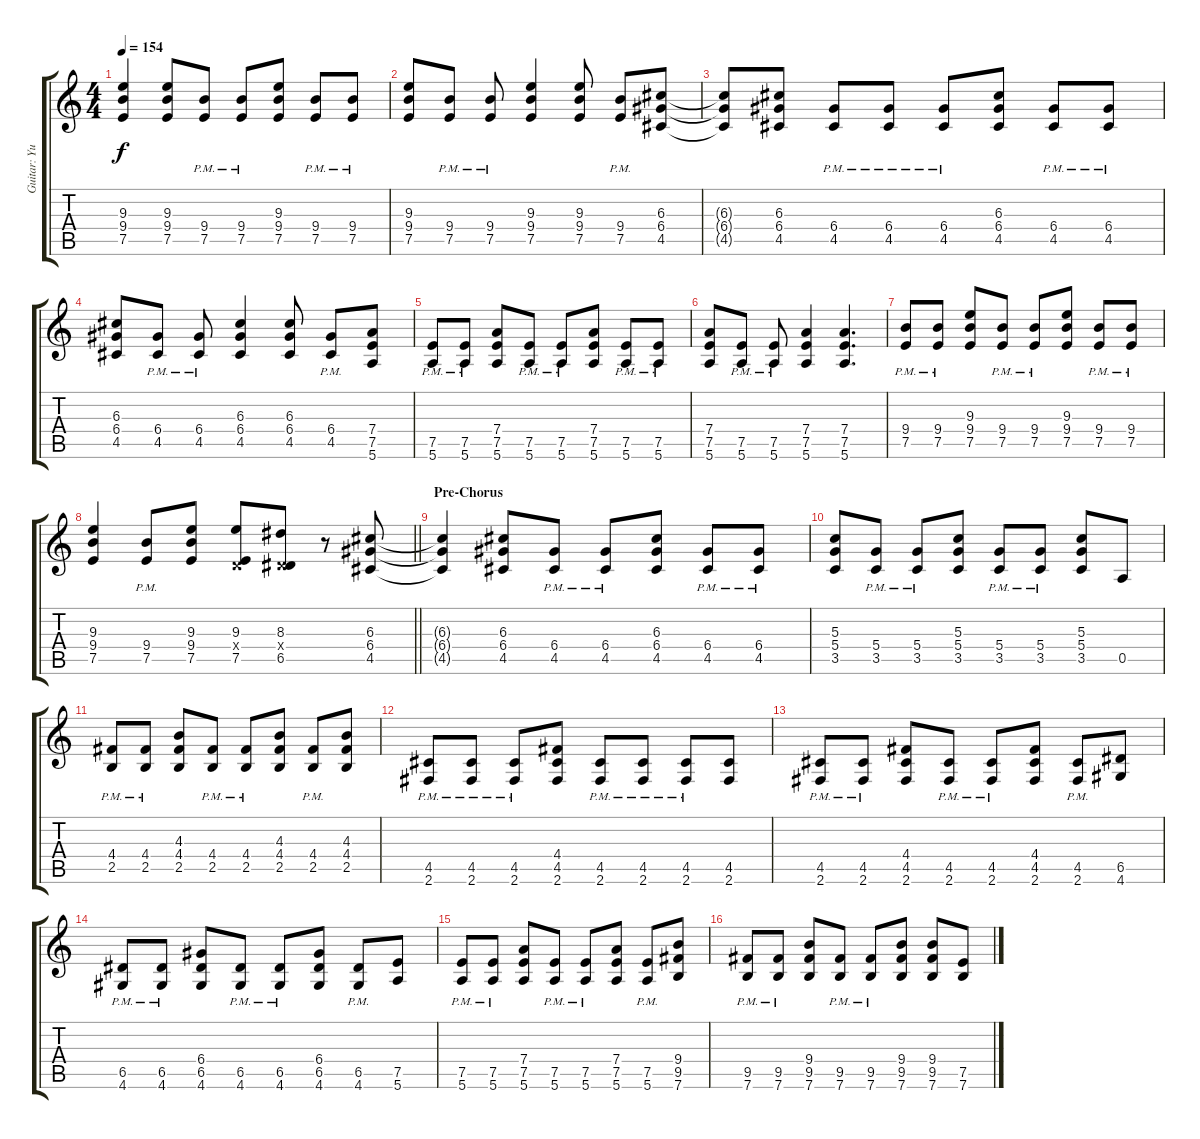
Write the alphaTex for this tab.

\track ("Guitar: Yui Hirasawa" "Guitar: Yu") {instrument distortionguitar}
\staff {score tabs}
\tuning (E4 B3 G3 D3 A2 E2) {hide}
\ts (4 4)
\tempo 154
\clef g2
\ks c
(9.3{t} 9.4{t} 7.5{t}).4{dy f} (9.3 9.4 7.5).8 (9.4{pm} 7.5{pm}).8 (9.4{pm} 7.5{pm}).8 (9.3 9.4 7.5).8 (9.4{pm} 7.5{pm}).8 (9.4{pm} 7.5{pm}).8 |
(9.3 9.4 7.5).8 (9.4{pm} 7.5{pm}).8 (9.4{pm} 7.5{pm}).8 (9.3 9.4 7.5).4 (9.3 9.4 7.5).8 (9.4{pm} 7.5{pm}).8 (6.3 6.4 4.5).8 |
(6.3{t} 6.4{t} 4.5{t}).8 (6.3 6.4 4.5).8 (6.4{pm} 4.5{pm}).8 (6.4{pm} 4.5{pm}).8 (6.4{pm} 4.5{pm}).8 (6.3 6.4 4.5).8 (6.4{pm} 4.5{pm}).8 (6.4{pm} 4.5{pm}).8 |
(6.3 6.4 4.5).8 (6.4{pm} 4.5{pm}).8 (6.4{pm} 4.5{pm}).8 (6.3 6.4 4.5).4 (6.3 6.4 4.5).8 (6.4{pm} 4.5{pm}).8 (7.4 7.5 5.6).8 |
(7.5{pm} 5.6{pm}).8 (7.5{pm} 5.6{pm}).8 (7.4 7.5 5.6).8 (7.5{pm} 5.6{pm}).8 (7.5{pm} 5.6{pm}).8 (7.4 7.5 5.6).8 (7.5{pm} 5.6{pm}).8 (7.5{pm} 5.6{pm}).8 |
(7.4 7.5 5.6).8 (7.5{pm} 5.6{pm}).8 (7.5{pm} 5.6{pm}).8 (7.4 7.5 5.6).4 (7.4 7.5 5.6).4{d} |
(9.4{pm} 7.5{pm}).8 (9.4{pm} 7.5{pm}).8 (9.3 9.4 7.5).8 (9.4{pm} 7.5{pm}).8 (9.4{pm} 7.5{pm}).8 (9.3 9.4 7.5).8 (9.4{pm} 7.5{pm}).8 (9.4{pm} 7.5{pm}).8 |
\barLineRight lightlight
(9.3 9.4 7.5).4 (9.4{pm} 7.5{pm}).8 (9.3 9.4 7.5).8 (9.3 0.4{x} 7.5).8 (8.3 0.4{x} 6.5).8 r.8 (6.3 6.4 4.5).8 |
\section ("" "Pre-Chorus")
(6.3{t} 6.4{t} 4.5{t}).4 (6.3 6.4 4.5).8 (6.4{pm} 4.5{pm}).8 (6.4{pm} 4.5{pm}).8 (6.3 6.4 4.5).8 (6.4{pm} 4.5{pm}).8 (6.4{pm} 4.5{pm}).8 |
(5.3 5.4 3.5).8 (5.4{pm} 3.5{pm}).8 (5.4{pm} 3.5{pm}).8 (5.3 5.4 3.5).8 (5.4{pm} 3.5{pm}).8 (5.4{pm} 3.5{pm}).8 (5.3 5.4 3.5).8 0.5.8 |
(4.4{pm} 2.5{pm}).8 (4.4{pm} 2.5{pm}).8 (4.3 4.4 2.5).8 (4.4{pm} 2.5{pm}).8 (4.4{pm} 2.5{pm}).8 (4.3 4.4 2.5).8 (4.4{pm} 2.5{pm}).8 (4.3 4.4 2.5).8 |
(4.5{pm} 2.6{pm}).8 (4.5{pm} 2.6{pm}).8 (4.5{pm} 2.6{pm}).8 (4.4 4.5 2.6).8 (4.5{pm} 2.6{pm}).8 (4.5{pm} 2.6{pm}).8 (4.5{pm} 2.6{pm}).8 (4.5 2.6).8 |
(4.5{pm} 2.6{pm}).8 (4.5{pm} 2.6{pm}).8 (4.4 4.5 2.6).8 (4.5{pm} 2.6{pm}).8 (4.5{pm} 2.6{pm}).8 (4.4 4.5 2.6).8 (4.5{pm} 2.6{pm}).8 (6.5 4.6).8 |
(6.5{pm} 4.6{pm}).8 (6.5{pm} 4.6{pm}).8 (6.4 6.5 4.6).8 (6.5{pm} 4.6{pm}).8 (6.5{pm} 4.6{pm}).8 (6.4 6.5 4.6).8 (6.5{pm} 4.6{pm}).8 (7.5 5.6).8 |
(7.5{pm} 5.6{pm}).8 (7.5{pm} 5.6{pm}).8 (7.4 7.5 5.6).8 (7.5{pm} 5.6{pm}).8 (7.5{pm} 5.6{pm}).8 (7.4 7.5 5.6).8 (7.5{pm} 5.6{pm}).8 (9.4 9.5 7.6).8 |
(9.5{pm} 7.6{pm}).8 (9.5{pm} 7.6{pm}).8 (9.4 9.5 7.6).8 (9.5{pm} 7.6{pm}).8 (9.5{pm} 7.6{pm}).8 (9.4 9.5 7.6).8 (9.4 9.5 7.6).8 (7.5 7.6).8
